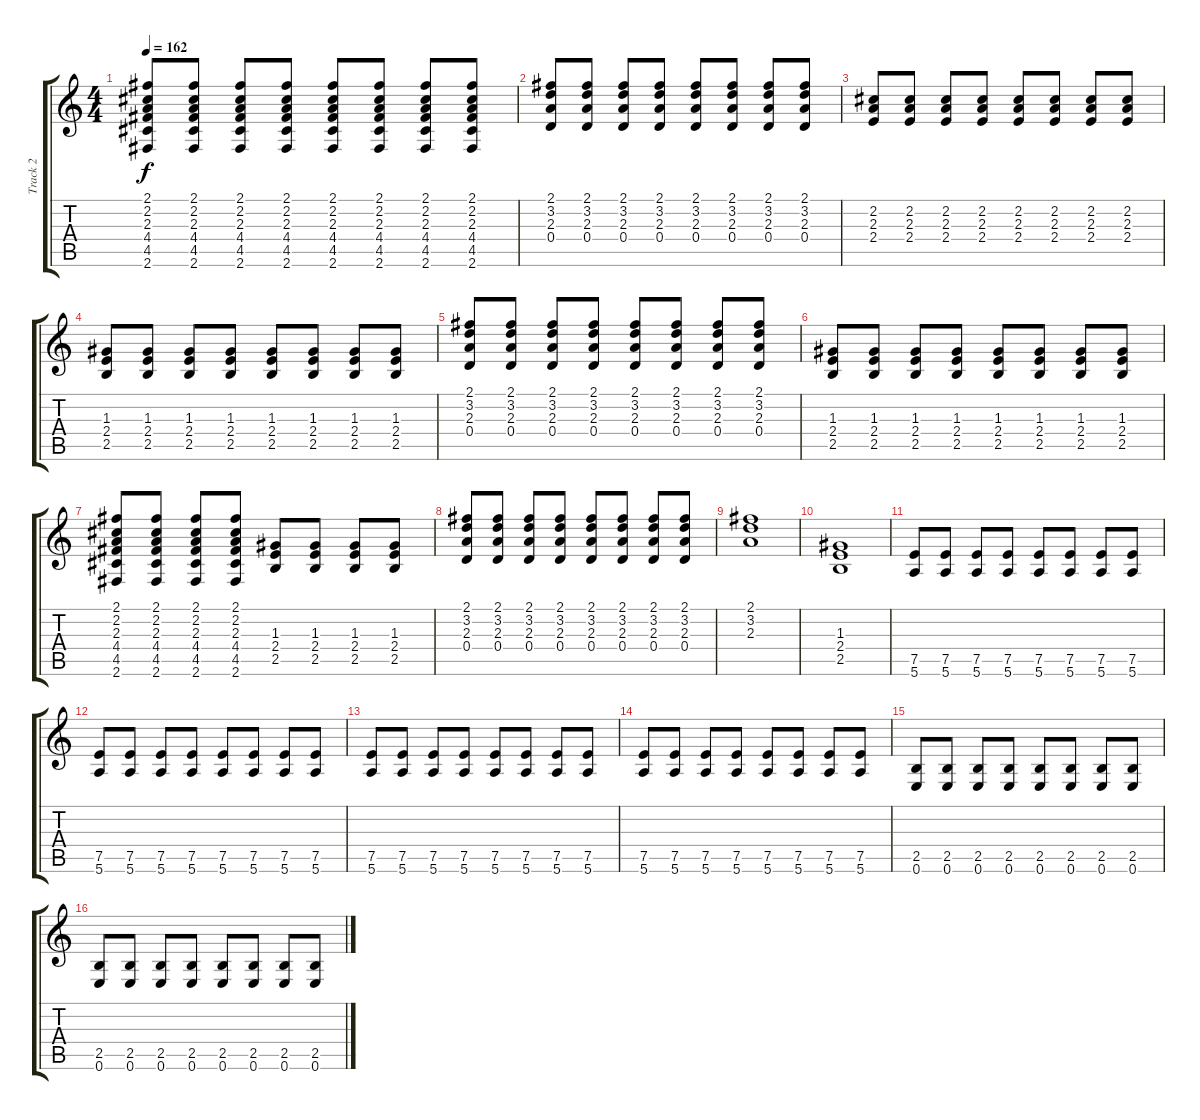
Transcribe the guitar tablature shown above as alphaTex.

\track ("Track 2" "Track 2") {instrument electricguitarclean}
\staff {score tabs}
\tuning (E4 B3 G3 D3 A2 E2) {hide}
\ts (4 4)
\tempo 162
\clef g2
\ks c
(2.1 2.2 2.3 4.4 4.5 2.6).8{dy f} (2.1 2.2 2.3 4.4 4.5 2.6).8 (2.1 2.2 2.3 4.4 4.5 2.6).8 (2.1 2.2 2.3 4.4 4.5 2.6).8 (2.1 2.2 2.3 4.4 4.5 2.6).8 (2.1 2.2 2.3 4.4 4.5 2.6).8 (2.1 2.2 2.3 4.4 4.5 2.6).8 (2.1 2.2 2.3 4.4 4.5 2.6).8 |
(2.1 3.2 2.3 0.4).8 (2.1 3.2 2.3 0.4).8 (2.1 3.2 2.3 0.4).8 (2.1 3.2 2.3 0.4).8 (2.1 3.2 2.3 0.4).8 (2.1 3.2 2.3 0.4).8 (2.1 3.2 2.3 0.4).8 (2.1 3.2 2.3 0.4).8 |
(2.2 2.3 2.4).8 (2.2 2.3 2.4).8 (2.2 2.3 2.4).8 (2.2 2.3 2.4).8 (2.2 2.3 2.4).8 (2.2 2.3 2.4).8 (2.2 2.3 2.4).8 (2.2 2.3 2.4).8 |
(1.3 2.4 2.5).8 (1.3 2.4 2.5).8 (1.3 2.4 2.5).8 (1.3 2.4 2.5).8 (1.3 2.4 2.5).8 (1.3 2.4 2.5).8 (1.3 2.4 2.5).8 (1.3 2.4 2.5).8 |
(2.1 3.2 2.3 0.4).8 (2.1 3.2 2.3 0.4).8 (2.1 3.2 2.3 0.4).8 (2.1 3.2 2.3 0.4).8 (2.1 3.2 2.3 0.4).8 (2.1 3.2 2.3 0.4).8 (2.1 3.2 2.3 0.4).8 (2.1 3.2 2.3 0.4).8 |
(1.3 2.4 2.5).8 (1.3 2.4 2.5).8 (1.3 2.4 2.5).8 (1.3 2.4 2.5).8 (1.3 2.4 2.5).8 (1.3 2.4 2.5).8 (1.3 2.4 2.5).8 (1.3 2.4 2.5).8 |
(2.1 2.2 2.3 4.4 4.5 2.6).8 (2.1 2.2 2.3 4.4 4.5 2.6).8 (2.1 2.2 2.3 4.4 4.5 2.6).8 (2.1 2.2 2.3 4.4 4.5 2.6).8 (1.3 2.4 2.5).8 (1.3 2.4 2.5).8 (1.3 2.4 2.5).8 (1.3 2.4 2.5).8 |
(2.1 3.2 2.3 0.4).8 (2.1 3.2 2.3 0.4).8 (2.1 3.2 2.3 0.4).8 (2.1 3.2 2.3 0.4).8 (2.1 3.2 2.3 0.4).8 (2.1 3.2 2.3 0.4).8 (2.1 3.2 2.3 0.4).8 (2.1 3.2 2.3 0.4).8 |
(2.1 3.2 2.3).1 |
(1.3 2.4 2.5).1 |
(7.5 5.6).8 (7.5 5.6).8 (7.5 5.6).8 (7.5 5.6).8 (7.5 5.6).8 (7.5 5.6).8 (7.5 5.6).8 (7.5 5.6).8 |
(7.5 5.6).8 (7.5 5.6).8 (7.5 5.6).8 (7.5 5.6).8 (7.5 5.6).8 (7.5 5.6).8 (7.5 5.6).8 (7.5 5.6).8 |
(7.5 5.6).8 (7.5 5.6).8 (7.5 5.6).8 (7.5 5.6).8 (7.5 5.6).8 (7.5 5.6).8 (7.5 5.6).8 (7.5 5.6).8 |
(7.5 5.6).8 (7.5 5.6).8 (7.5 5.6).8 (7.5 5.6).8 (7.5 5.6).8 (7.5 5.6).8 (7.5 5.6).8 (7.5 5.6).8 |
(2.5 0.6).8 (2.5 0.6).8 (2.5 0.6).8 (2.5 0.6).8 (2.5 0.6).8 (2.5 0.6).8 (2.5 0.6).8 (2.5 0.6).8 |
(2.5 0.6).8 (2.5 0.6).8 (2.5 0.6).8 (2.5 0.6).8 (2.5 0.6).8 (2.5 0.6).8 (2.5 0.6).8 (2.5 0.6).8
